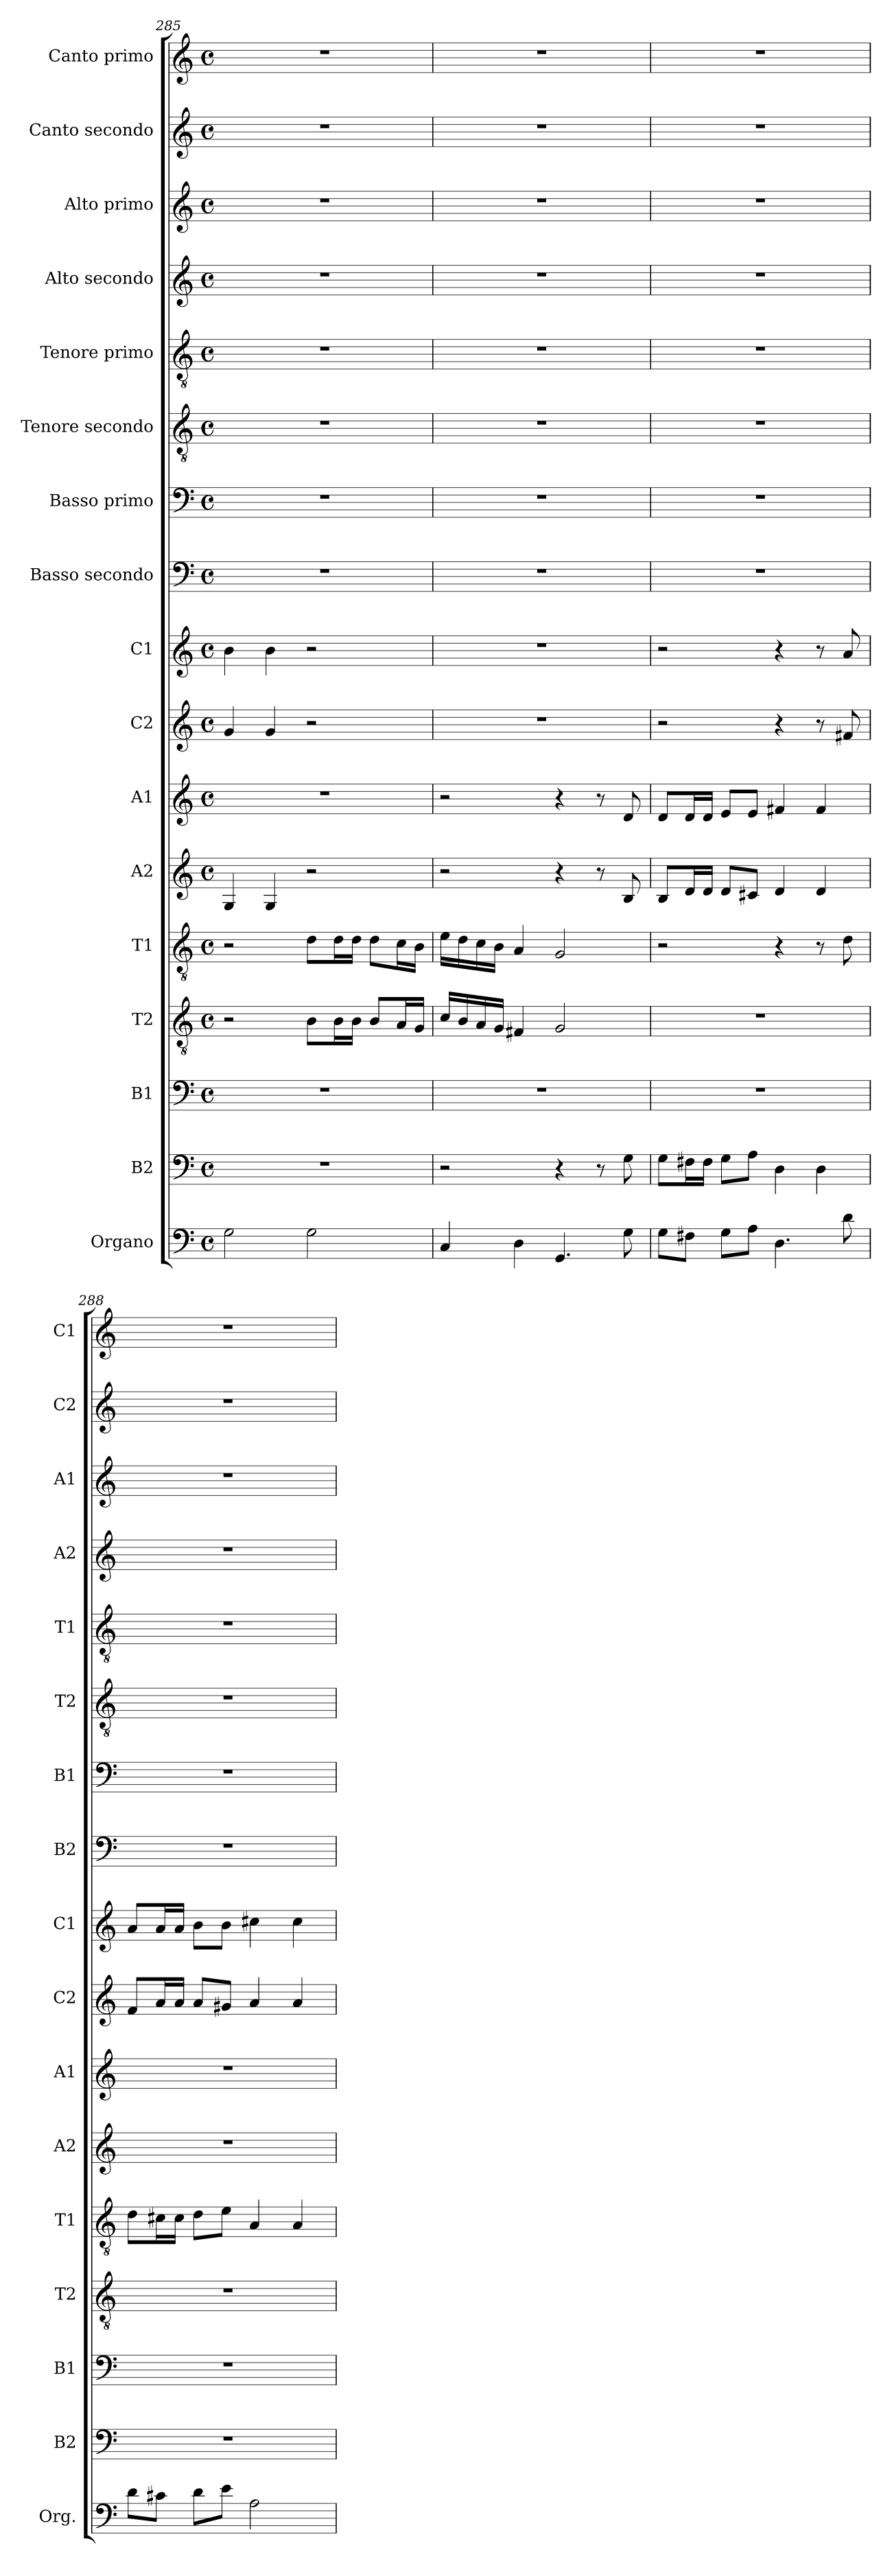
**kern	**kern	**kern	**kern	**kern	**kern	**kern	**kern	**kern	**kern	**kern	**kern	**kern	**kern	**kern	**kern	**kern
*part17	*part16	*part15	*part14	*part13	*part12	*part11	*part10	*part9	*part8	*part7	*part6	*part5	*part4	*part3	*part2	*part1
*staff17	*staff16	*staff15	*staff14	*staff13	*staff12	*staff11	*staff10	*staff9	*staff8	*staff7	*staff6	*staff5	*staff4	*staff3	*staff2	*staff1
*I"Organo	*I"B2	*I"B1	*I"T2	*I"T1	*I"A2	*I"A1	*I"C2	*I"C1	*I"Basso secondo	*I"Basso primo	*I"Tenore secondo	*I"Tenore primo	*I"Alto secondo	*I"Alto primo	*I"Canto secondo	*I"Canto primo
*I'Org.	*I'B2	*I'B1	*I'T2	*I'T1	*I'A2	*I'A1	*I'C2	*I'C1	*I'B2	*I'B1	*I'T2	*I'T1	*I'A2	*I'A1	*I'C2	*I'C1
*clefF4	*clefF4	*clefF4	*clefGv2	*clefGv2	*clefG2	*clefG2	*clefG2	*clefG2	*clefF4	*clefF4	*clefGv2	*clefGv2	*clefG2	*clefG2	*clefG2	*clefG2
*k[]	*k[]	*k[]	*k[]	*k[]	*k[]	*k[]	*k[]	*k[]	*k[]	*k[]	*k[]	*k[]	*k[]	*k[]	*k[]	*k[]
*C:	*C:	*C:	*C:	*C:	*C:	*C:	*C:	*C:	*C:	*C:	*C:	*C:	*C:	*C:	*C:	*C:
*M4/4	*M4/4	*M4/4	*M4/4	*M4/4	*M4/4	*M4/4	*M4/4	*M4/4	*M4/4	*M4/4	*M4/4	*M4/4	*M4/4	*M4/4	*M4/4	*M4/4
*met(c)	*met(c)	*met(c)	*met(c)	*met(c)	*met(c)	*met(c)	*met(c)	*met(c)	*met(c)	*met(c)	*met(c)	*met(c)	*met(c)	*met(c)	*met(c)	*met(c)
=285	=285	=285	=285	=285	=285	=285	=285	=285	=285	=285	=285	=285	=285	=285	=285	=285
2G\	1r	1r	2r	2r	4G/	1r	4g/	4b\	1r	1r	1r	1r	1r	1r	1r	1r
.	.	.	.	.	4G/	.	4g/	4b\	.	.	.	.	.	.	.	.
2G\	.	.	8B\L	8d\L	2r	.	2r	2r	.	.	.	.	.	.	.	.
.	.	.	16B\L	16d\L	.	.	.	.	.	.	.	.	.	.	.	.
.	.	.	16B\JJ	16d\JJ	.	.	.	.	.	.	.	.	.	.	.	.
.	.	.	8B/L	8d\L	.	.	.	.	.	.	.	.	.	.	.	.
.	.	.	16A/L	16c\L	.	.	.	.	.	.	.	.	.	.	.	.
.	.	.	16G/JJ	16B\JJ	.	.	.	.	.	.	.	.	.	.	.	.
=286	=286	=286	=286	=286	=286	=286	=286	=286	=286	=286	=286	=286	=286	=286	=286	=286
4C/	2r	1r	16c/LL	16e\LL	2r	2r	1r	1r	1r	1r	1r	1r	1r	1r	1r	1r
.	.	.	16B/	16d\	.	.	.	.	.	.	.	.	.	.	.	.
.	.	.	16A/	16c\	.	.	.	.	.	.	.	.	.	.	.	.
.	.	.	16G/JJ	16B\JJ	.	.	.	.	.	.	.	.	.	.	.	.
4D\	.	.	4F#X/	4A/	.	.	.	.	.	.	.	.	.	.	.	.
4.GG/	4r	.	2G/	2G/	4r	4r	.	.	.	.	.	.	.	.	.	.
.	8r	.	.	.	8r	8r	.	.	.	.	.	.	.	.	.	.
8G\	8G\	.	.	.	8B/	8d/	.	.	.	.	.	.	.	.	.	.
!!LO:PB:g=z
=287	=287	=287	=287	=287	=287	=287	=287	=287	=287	=287	=287	=287	=287	=287	=287	=287
8G\L	8G\L	1r	1r	2r	8B/L	8d/L	2r	2r	1r	1r	1r	1r	1r	1r	1r	1r
8F#X>\J	16F#X\L	.	.	.	16d/L	16d/L	.	.	.	.	.	.	.	.	.	.
.	16F#\JJ	.	.	.	16d/JJ	16d/JJ	.	.	.	.	.	.	.	.	.	.
8G\L	8G\L	.	.	.	8d/L	8e/L	.	.	.	.	.	.	.	.	.	.
8A\J	8A\J	.	.	.	8c#X/J	8e/J	.	.	.	.	.	.	.	.	.	.
4.D\	4D\	.	.	4r	4d/	4f#X/	4r	4r	.	.	.	.	.	.	.	.
.	4D\	.	.	8r	4d/	4f#/	8r	8r	.	.	.	.	.	.	.	.
8d\	.	.	.	8d\	.	.	8f#X/	8a/	.	.	.	.	.	.	.	.
=288	=288	=288	=288	=288	=288	=288	=288	=288	=288	=288	=288	=288	=288	=288	=288	=288
8d\L	1r	1r	1r	8d\L	1r	1r	8f/L	8a/L	1r	1r	1r	1r	1r	1r	1r	1r
8c#X\J	.	.	.	16c#X\L	.	.	16a/L	16a/L	.	.	.	.	.	.	.	.
.	.	.	.	16c#\JJ	.	.	16a/JJ	16a/JJ	.	.	.	.	.	.	.	.
8d\L	.	.	.	8d\L	.	.	8a/L	8b\L	.	.	.	.	.	.	.	.
8e\J	.	.	.	8e\J	.	.	8g#X/J	8b\J	.	.	.	.	.	.	.	.
2A\	.	.	.	4A/	.	.	4a/	4cc#X\	.	.	.	.	.	.	.	.
.	.	.	.	4A/	.	.	4a/	4cc#\	.	.	.	.	.	.	.	.
=	=	=	=	=	=	=	=	=	=	=	=	=	=	=	=	=
*-	*-	*-	*-	*-	*-	*-	*-	*-	*-	*-	*-	*-	*-	*-	*-	*-
